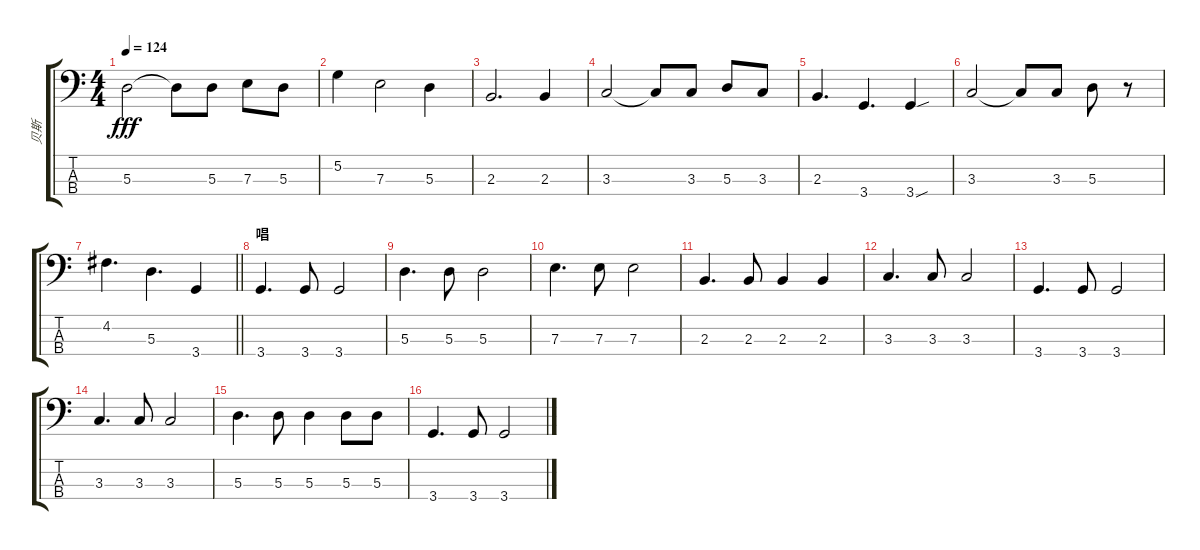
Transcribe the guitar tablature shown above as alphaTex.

\track ("贝斯" "贝斯") {instrument acousticbass}
\staff {score tabs}
\tuning (G2 D2 A1 E1) {hide}
\ts (4 4)
\tempo 124
\clef f4
\ks c
5.3.2{dy fff} 5.3{t}.8 5.3.8 7.3.8 5.3.8 |
5.2.4 7.3.2 5.3.4 |
2.3.2{d} 2.3.4 |
3.3.2 3.3{t}.8 3.3.8 5.3.8 3.3.8 |
2.3.4{d} 3.4.4{d} 3.4{sou}.4 |
3.3.2 3.3{t}.8 3.3.8 5.3.8 r.8 |
\barLineRight lightlight
4.2.4{d} 5.3.4{d} 3.4.4 |
\section ("" "唱")
3.4.4{d} 3.4.8 3.4.2 |
5.3.4{d} 5.3.8 5.3.2 |
7.3.4{d} 7.3.8 7.3.2 |
2.3.4{d} 2.3.8 2.3.4 2.3.4 |
3.3.4{d} 3.3.8 3.3.2 |
3.4.4{d} 3.4.8 3.4.2 |
3.3.4{d} 3.3.8 3.3.2 |
5.3.4{d} 5.3.8 5.3.4 5.3.8 5.3.8 |
3.4.4{d} 3.4.8 3.4.2
